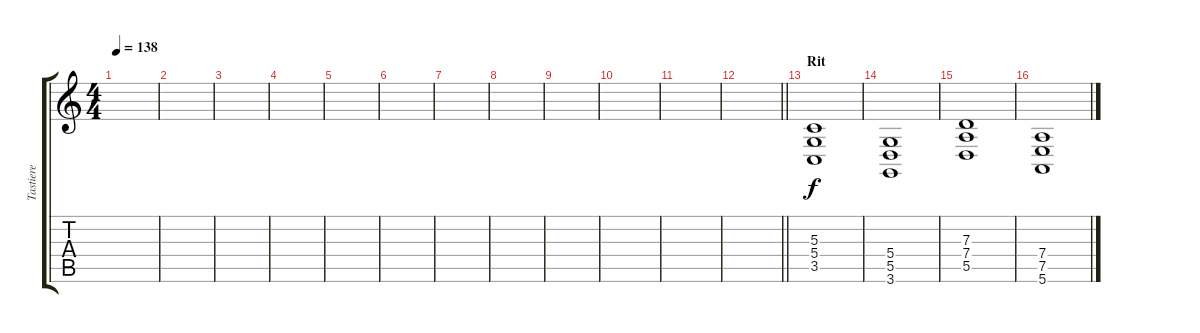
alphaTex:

\track ("Tastiere" "Tastiere") {instrument drawbarorgan}
\staff {score tabs}
\tuning (E4 B3 G3 D3 A2 E2) {hide}
\ts (4 4)
\tempo 138
\clef g2
\ks c
|
|
|
|
|
|
|
|
|
|
|
\barLineRight lightlight
|
\section ("" "Rit")
(5.3 5.4 3.5).1 |
(5.4 5.5 3.6).1 |
(7.3 7.4 5.5).1 |
(7.4 7.5 5.6).1
